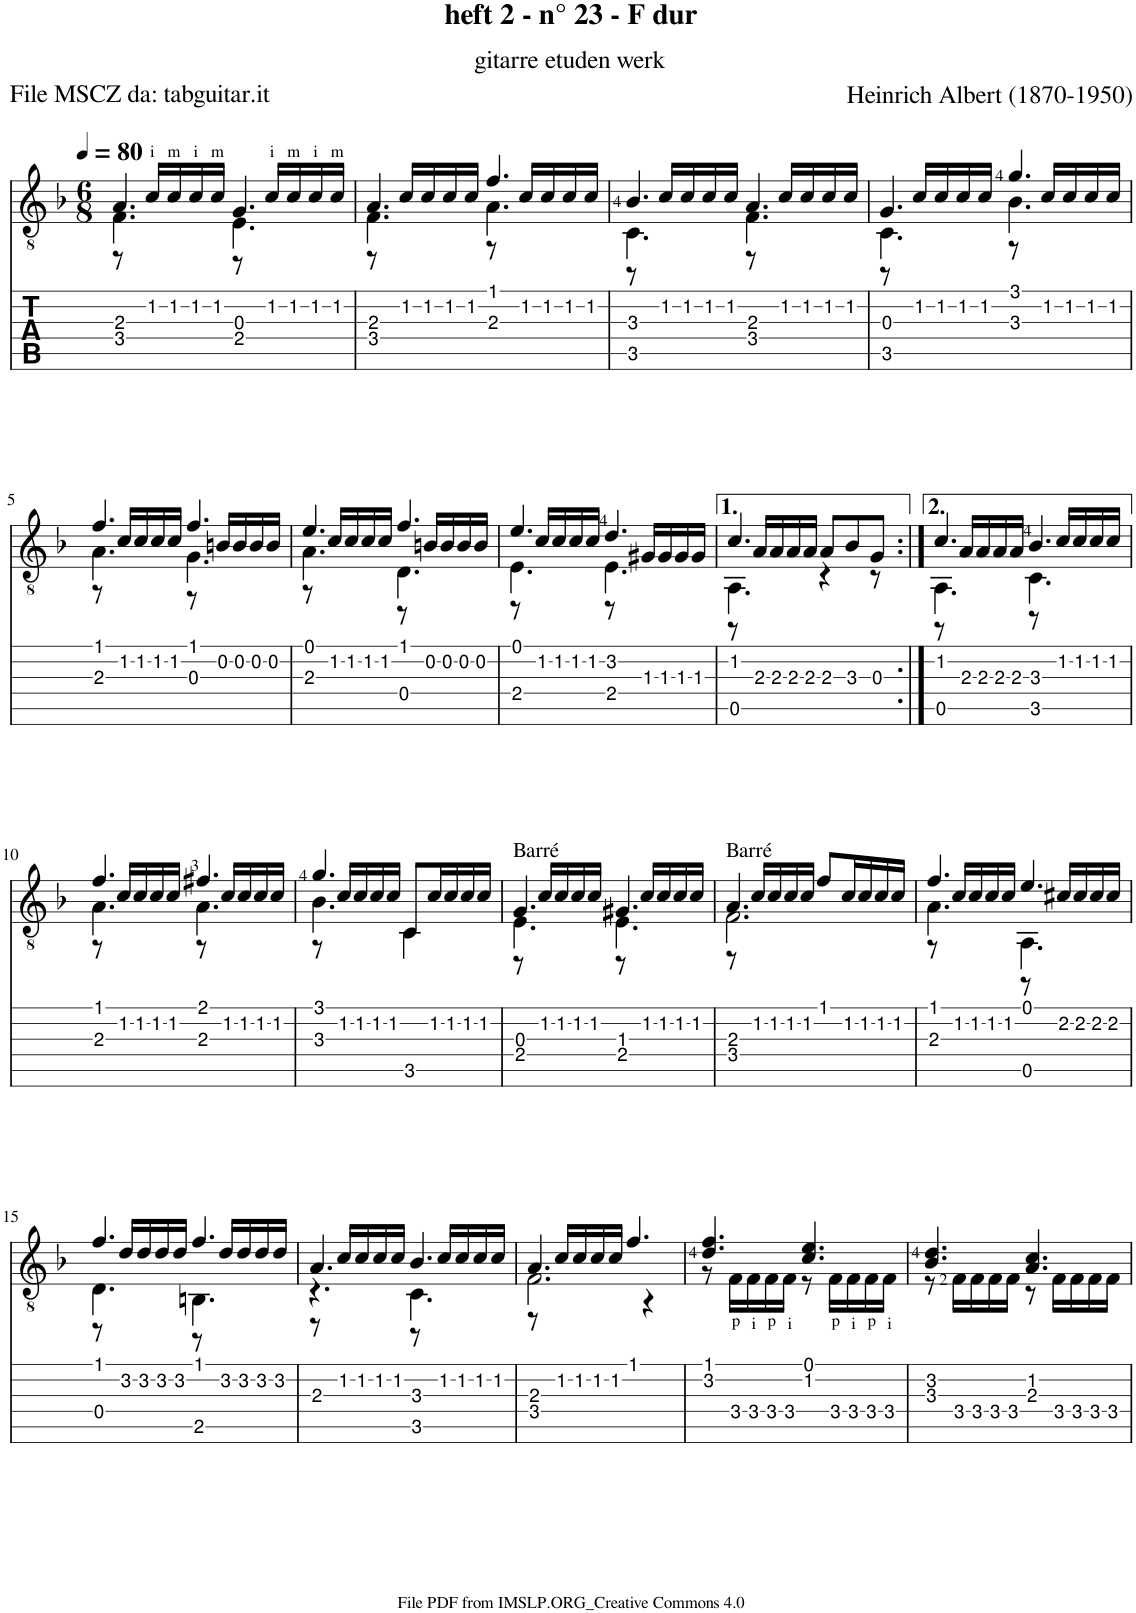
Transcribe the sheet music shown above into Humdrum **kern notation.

**kern	**kern
*part1	*part1
*staff2	*staff1
*I"Guitar	*
*I'Guit.	*
*stria6	*
*	*clefGv2
*k[b-]	*k[b-]
*M6/8	*M6/8
*MM80	*MM80
=1	=1
*^	*^
*	*^	*	*^
4.A	4.F	8r	4.A/	4.F\	8r
.	.	16cLL	.	.	16c/LL
.	.	16c	.	.	16c/
.	.	16c	.	.	16c/
.	.	16cJJ	.	.	16c/JJ
4.G	4.E	8r	4.G/	4.E\	8r
.	.	16cLL	.	.	16c/LL
.	.	16c	.	.	16c/
.	.	16c	.	.	16c/
.	.	16cJJ	.	.	16c/JJ
=2	=2	=2	=2	=2	=2
4.A	4.F	8r	4.A/	4.F\	8r
.	.	16cLL	.	.	16c/LL
.	.	16c	.	.	16c/
.	.	16c	.	.	16c/
.	.	16cJJ	.	.	16c/JJ
4.f	4.A	8r	4.f/	4.A\	8r
.	.	16cLL	.	.	16c/LL
.	.	16c	.	.	16c/
.	.	16c	.	.	16c/
.	.	16cJJ	.	.	16c/JJ
=3	=3	=3	=3	=3	=3
4.B-	4.C	8r	4.B-/	4.C\	8r
.	.	16cLL	.	.	16c/LL
.	.	16c	.	.	16c/
.	.	16c	.	.	16c/
.	.	16cJJ	.	.	16c/JJ
4.A	4.F	8r	4.A/	4.F\	8r
.	.	16cLL	.	.	16c/LL
.	.	16c	.	.	16c/
.	.	16c	.	.	16c/
.	.	16cJJ	.	.	16c/JJ
=4	=4	=4	=4	=4	=4
4.G	4.C	8r	4.G/	4.C\	8r
.	.	16cLL	.	.	16c/LL
.	.	16c	.	.	16c/
.	.	16c	.	.	16c/
.	.	16cJJ	.	.	16c/JJ
4.g	4.B-	8r	4.g/	4.B-\	8r
.	.	16cLL	.	.	16c/LL
.	.	16c	.	.	16c/
.	.	16c	.	.	16c/
.	.	16cJJ	.	.	16c/JJ
!!LO:LB:g=z	!!	!!
=5	=5	=5	=5	=5	=5
4.f	4.A	8r	4.f/	4.A\	8r
.	.	16cLL	.	.	16c/LL
.	.	16c	.	.	16c/
.	.	16c	.	.	16c/
.	.	16cJJ	.	.	16c/JJ
4.f	4.G	8r	4.f/	4.G\	8r
.	.	16BLL	.	.	16Bn/LL
.	.	16B	.	.	16B/
.	.	16B	.	.	16B/
.	.	16BJJ	.	.	16B/JJ
=6	=6	=6	=6	=6	=6
4.e	4.A	8r	4.e/	4.A\	8r
.	.	16cLL	.	.	16c/LL
.	.	16c	.	.	16c/
.	.	16c	.	.	16c/
.	.	16cJJ	.	.	16c/JJ
4.f	4.D	8r	4.f/	4.D\	8r
.	.	16BLL	.	.	16Bn/LL
.	.	16B	.	.	16B/
.	.	16B	.	.	16B/
.	.	16BJJ	.	.	16B/JJ
=7	=7	=7	=7	=7	=7
4.e	4.E	8r	4.e/	4.E\	8r
.	.	16cLL	.	.	16c/LL
.	.	16c	.	.	16c/
.	.	16c	.	.	16c/
.	.	16cJJ	.	.	16c/JJ
4.d	4.E	8r	4.d/	4.E\	8r
.	.	16G#LL	.	.	16G#X/LL
.	.	16G#	.	.	16G#/
.	.	16G#	.	.	16G#/
.	.	16G#JJ	.	.	16G#/JJ
=8	=8	=8	=8	=8	=8
4.c	4.AA	8r	4.c/	4.AA\	8r
.	.	16ALL	.	.	16A/LL
.	.	16A	.	.	16A/
.	.	16A	.	.	16A/
.	.	16AJJ	.	.	16A/JJ
8AL	4r	4.ryy	8A/L	4r	4.ryy
8B-	.	.	8B-/	.	.
8GJ	8r	.	8G/J	8r	.
=9:|!	=9:|!	=9:|!	=9:|!	=9:|!	=9:|!
4.c	4.AA	8r	4.c/	4.AA\	8r
.	.	16ALL	.	.	16A/LL
.	.	16A	.	.	16A/
.	.	16A	.	.	16A/
.	.	16AJJ	.	.	16A/JJ
4.B-	4.C	8r	4.B-/	4.C\	8r
.	.	16cLL	.	.	16c/LL
.	.	16c	.	.	16c/
.	.	16c	.	.	16c/
.	.	16cJJ	.	.	16c/JJ
!!LO:LB:g=z	!!	!!
=10	=10	=10	=10	=10	=10
4.f	4.A	8r	4.f/	4.A\	8r
.	.	16cLL	.	.	16c/LL
.	.	16c	.	.	16c/
.	.	16c	.	.	16c/
.	.	16cJJ	.	.	16c/JJ
4.f#	4.A	8r	4.f#X/	4.A\	8r
.	.	16cLL	.	.	16c/LL
.	.	16c	.	.	16c/
.	.	16c	.	.	16c/
.	.	16cJJ	.	.	16c/JJ
=11	=11	=11	=11	=11	=11
4.g	4.B-	8r	4.g/	4.B-\	8r
.	.	16cLL	.	.	16c/LL
.	.	16c	.	.	16c/
.	.	16c	.	.	16c/
.	.	16cJJ	.	.	16c/JJ
8CL	4.C	4.ryy	8C/L	4.C\	4.ryy
16cL	.	.	16c/L	.	.
16c	.	.	16c/	.	.
16c	.	.	16c/	.	.
16cJJ	.	.	16c/JJ	.	.
=12	=12	=12	=12	=12	=12
!	!	!	!LO:TX:a:t=Barré	!	!
4.G	4.E	8r	4.G/	4.E\	8r
.	.	16cLL	.	.	16c/LL
.	.	16c	.	.	16c/
.	.	16c	.	.	16c/
.	.	16cJJ	.	.	16c/JJ
4.G#	4.E	8r	4.G#X/	4.E\	8r
.	.	16cLL	.	.	16c/LL
.	.	16c	.	.	16c/
.	.	16c	.	.	16c/
.	.	16cJJ	.	.	16c/JJ
=13	=13	=13	=13	=13	=13
!	!	!	!LO:TX:a:t=Barré	!	!
4.A	2.F	8r	4.A/	2.F\	8r
.	.	16cLL	.	.	16c/LL
.	.	16c	.	.	16c/
.	.	16c	.	.	16c/
.	.	16cJJ	.	.	16c/JJ
8fL	.	4.ryy	8f/L	.	4.ryy
16cL	.	.	16c/L	.	.
16c	.	.	16c/	.	.
16c	.	.	16c/	.	.
16cJJ	.	.	16c/JJ	.	.
=14	=14	=14	=14	=14	=14
4.f	4.A	8r	4.f/	4.A\	8r
.	.	16cLL	.	.	16c/LL
.	.	16c	.	.	16c/
.	.	16c	.	.	16c/
.	.	16cJJ	.	.	16c/JJ
4.e	4.AA	8r	4.e/	4.AA\	8r
.	.	16c#LL	.	.	16c#X/LL
.	.	16c#	.	.	16c#/
.	.	16c#	.	.	16c#/
.	.	16c#JJ	.	.	16c#/JJ
!!LO:LB:g=z	!!	!!
=15	=15	=15	=15	=15	=15
4.f	4.D	8r	4.f/	4.D\	8r
.	.	16dLL	.	.	16d/LL
.	.	16d	.	.	16d/
.	.	16d	.	.	16d/
.	.	16dJJ	.	.	16d/JJ
4.f	4.BB	8r	4.f/	4.BBn\	8r
.	.	16dLL	.	.	16d/LL
.	.	16d	.	.	16d/
.	.	16d	.	.	16d/
.	.	16dJJ	.	.	16d/JJ
=16	=16	=16	=16	=16	=16
4.A	4.r	8r	4.A/	4.r	8r
.	.	16cLL	.	.	16c/LL
.	.	16c	.	.	16c/
.	.	16c	.	.	16c/
.	.	16cJJ	.	.	16c/JJ
4.B-	4.C	8r	4.B-/	4.C\	8r
.	.	16cLL	.	.	16c/LL
.	.	16c	.	.	16c/
.	.	16c	.	.	16c/
.	.	16cJJ	.	.	16c/JJ
=17	=17	=17	=17	=17	=17
4.A	2.F	8r	4.A/	2.F\	8r
.	.	16cLL	.	.	16c/LL
.	.	16c	.	.	16c/
.	.	16c	.	.	16c/
.	.	16cJJ	.	.	16c/JJ
4.f	.	8ryy	4.f/	.	8ryy
.	.	4r	.	.	4r
*	*v	*v	*	*	*
*	*	*	*v	*v
=18	=18	=18	=18
4.d 4.f	8r	4.d/ 4.f/	8r
.	16FLL	.	16F\LL
.	16F	.	16F\
.	16F	.	16F\
.	16FJJ	.	16F\JJ
4.c 4.e	8r	4.c/ 4.e/	8r
.	16FLL	.	16F\LL
.	16F	.	16F\
.	16F	.	16F\
.	16FJJ	.	16F\JJ
=19	=19	=19	=19
4.B- 4.d	8r	4.B-/ 4.d/	8r
.	16FLL	.	16F\LL
.	16F	.	16F\
.	16F	.	16F\
.	16FJJ	.	16F\JJ
4.A 4.c	8r	4.A/ 4.c/	8r
.	16FLL	.	16F\LL
.	16F	.	16F\
.	16F	.	16F\
.	16FJJ	.	16F\JJ
*v	*v	*	*
*	*v	*v
=	=
*-	*-
